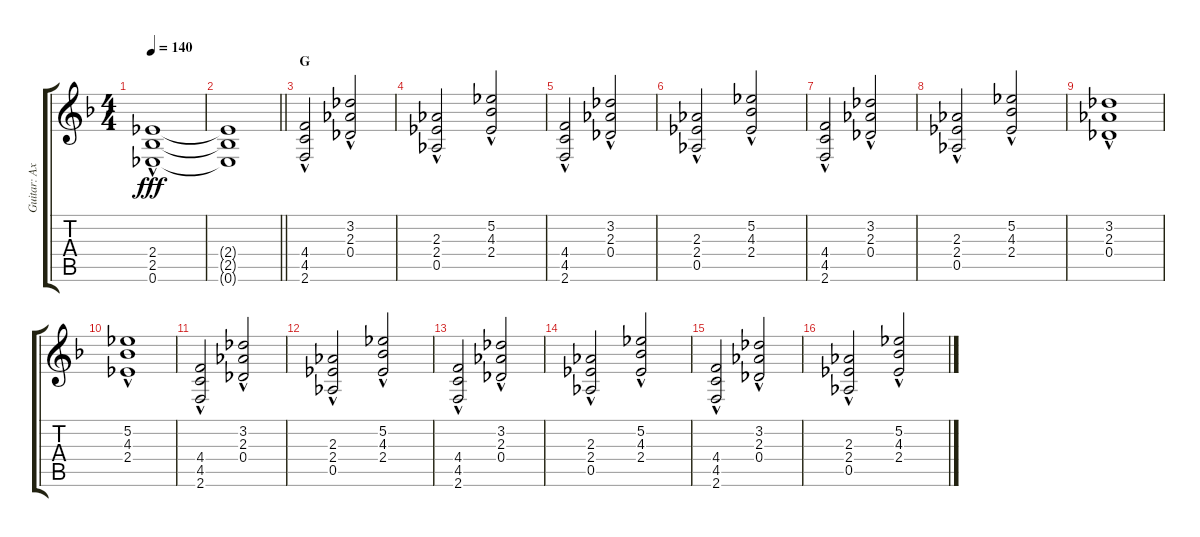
\track ("Guitar: Axel" "Guitar: Ax") {instrument distortionguitar}
\staff {score tabs}
\tuning (Eb4 Bb3 Gb3 Db3 Ab2 Eb2) {hide}
\ts (4 4)
\tempo 140
\clef g2
\ks f
(2.4{hac} 2.5{hac} 0.6{hac}).1{dy fff} |
\barLineRight lightlight
(2.4{t} 2.5{t} 0.6{t}).1 |
\section ("" "G")
(4.4{hac} 4.5{hac} 2.6{hac}).2 (3.2{hac} 2.3{hac} 0.4{hac}).2 |
(2.3{hac} 2.4{hac} 0.5{hac}).2 (5.2{hac} 4.3{hac} 2.4{hac}).2 |
(4.4{hac} 4.5{hac} 2.6{hac}).2 (3.2{hac} 2.3{hac} 0.4{hac}).2 |
(2.3{hac} 2.4{hac} 0.5{hac}).2 (5.2{hac} 4.3{hac} 2.4{hac}).2 |
(4.4{hac} 4.5{hac} 2.6{hac}).2 (3.2{hac} 2.3{hac} 0.4{hac}).2 |
(2.3{hac} 2.4{hac} 0.5{hac}).2 (5.2{hac} 4.3{hac} 2.4{hac}).2 |
(3.2{hac} 2.3{hac} 0.4{hac}).1 |
(5.2{hac} 4.3{hac} 2.4{hac}).1 |
(4.4{hac} 4.5{hac} 2.6{hac}).2 (3.2{hac} 2.3{hac} 0.4{hac}).2 |
(2.3{hac} 2.4{hac} 0.5{hac}).2 (5.2{hac} 4.3{hac} 2.4{hac}).2 |
(4.4{hac} 4.5{hac} 2.6{hac}).2 (3.2{hac} 2.3{hac} 0.4{hac}).2 |
(2.3{hac} 2.4{hac} 0.5{hac}).2 (5.2{hac} 4.3{hac} 2.4{hac}).2 |
(4.4{hac} 4.5{hac} 2.6{hac}).2 (3.2{hac} 2.3{hac} 0.4{hac}).2 |
(2.3{hac} 2.4{hac} 0.5{hac}).2 (5.2{hac} 4.3{hac} 2.4{hac}).2
